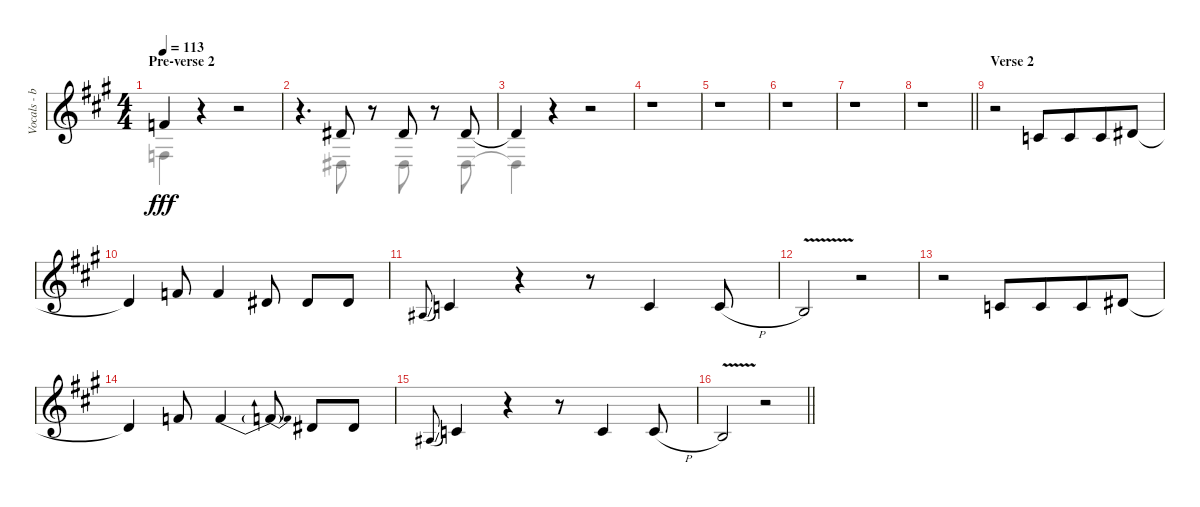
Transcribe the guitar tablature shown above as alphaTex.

\track ("Vocals - backup" "Vocals - b") {instrument trumpet}
\staff {score}
\tuning (Eb4 Bb3 Gb3 Db3 Ab2 Eb2) {hide}
\voice
\ts (4 4)
\section ("" "Pre-verse 2")
\tempo 113
\clef g2
\ks f#minor
11.3{t}.4{dy fff} r.4 r.2 |
r.4{d} 9.3.8 r.8 9.3.8 r.8 9.3.8 |
9.3{t}.4 r.4 r.2 |
r.1 |
r.1 |
r.1 |
r.1 |
\barLineRight lightlight
r.1 |
\section ("" "Verse 2")
r.2 11.4.8 11.4.8{beam merge} 11.4.8 14.4.8 |
14.4{t}.4 11.3.8 11.3.4 14.4.8 14.4.8 14.4.8 |
9.4{sl}.8{gr onbeat} 11.4.4 r.4 r.8 11.4.4 11.4{h}.8 |
10.4{v}.2 r.2 |
r.2 11.4.8 11.4.8{beam merge} 11.4.8 14.4.8 |
14.4{t}.4 11.3.8 11.3{be (bend 0 0 60 1)}.4 11.3{be (release 0 1 60 0) t}.8 14.4.8 14.4.8 |
9.4{sl}.8{gr onbeat} 11.4.4 r.4 r.8 11.4.4 11.4{h}.8 |
\barLineRight lightlight
10.4{v}.2 r.2
\voice
\clef g2
\ottava regular
\simile none
\ks f#minor
9.5.4{dy fff} r.4 r.2 |
r.4{d} 7.5.8 r.8 7.5.8 r.8 7.5.8 |
7.5{t}.4 r.4 r.2 |
|
|
|
|
\barLineRight lightlight
|
|
|
|
|
|
|
|
\barLineRight lightlight
